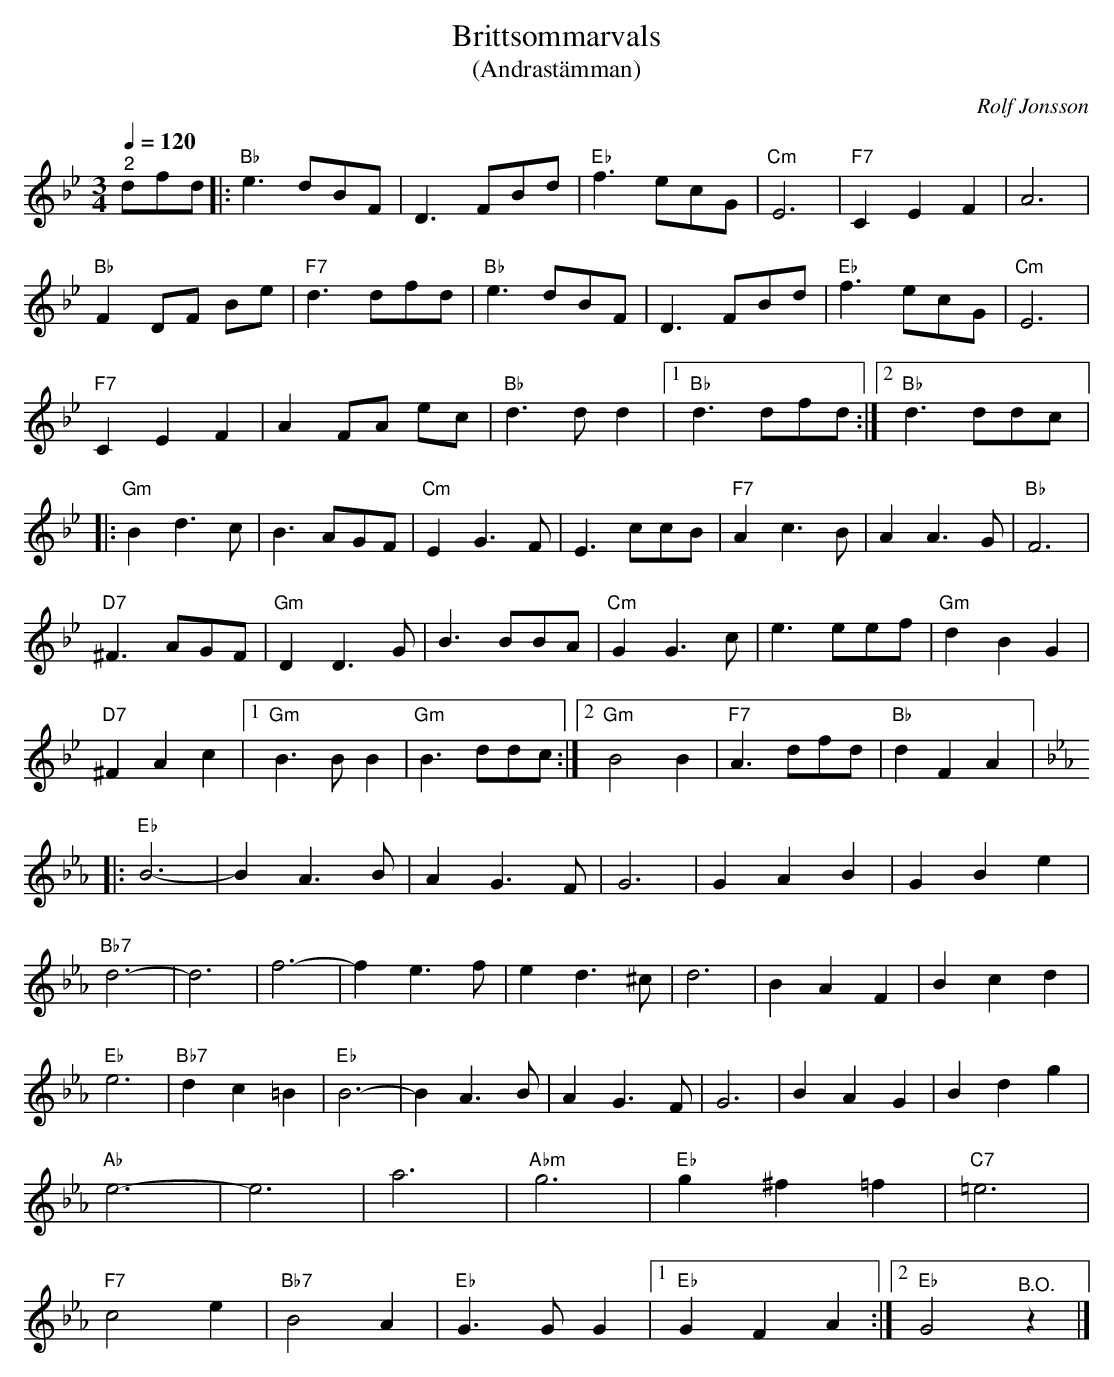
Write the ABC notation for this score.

X:1
T:Brittsommarvals
T:(Andrastämman)
C:Rolf Jonsson
L:1/8
Q:1/4=120
M:3/4
K:Bb
V:2
"^2" dfd |: "Bb" e3 dBF | D3 FBd | "Eb" f3 ecG | "Cm" E6 | "F7" C2 E2 F2 | A6 |
"Bb" F2 DF Be |"F7" d3 dfd | "Bb" e3 dBF | D3 FBd |"Eb" f3 ecG |"Cm" E6 |
"F7" C2 E2 F2 | A2 FA ec | "Bb" d3 d d2 |1 "Bb" d3 dfd :|2 "Bb" d3 ddc |:
"Gm" B2 d3 c | B3 AGF | "Cm" E2 G3 F | E3 ccB | "F7" A2 c3 B | A2 A3 G |"Bb" F6 |
"D7" ^F3 AGF | "Gm" D2 D3 G | B3 BBA | "Cm" G2 G3 c | e3 eef | "Gm" d2 B2 G2 |
"D7" ^F2 A2 c2 |1 "Gm" B3 B B2 | "Gm" B3 ddc :|2 "Gm" B4 B2 | "F7" A3 dfd | "Bb" d2 F2 A2 |:
[K:Eb]"Eb" B6- | B2 A3 B | A2 G3 F | G6 | G2 A2 B2 | G2 B2 e2 |
"Bb7" d6- | d6 | f6- | f2 e3 f | e2 d3 ^c | d6 | B2 A2 F2 | B2 c2 d2 |
"Eb" e6 |"Bb7" d2 c2 =B2 |"Eb" B6- | B2 A3 B | A2 G3 F | G6 | B2 A2 G2 | B2 d2 g2 |
"Ab" e6- | e6 | a6 | "Abm" g6 | "Eb" g2 ^f2 =f2 |"C7" =e6 |
"F7" c4 e2 | "Bb7" B4 A2 | "Eb" G3 G G2 |1 "Eb" G2 F2 A2 :|2"Eb" G4  "^B.O."z2 |]
